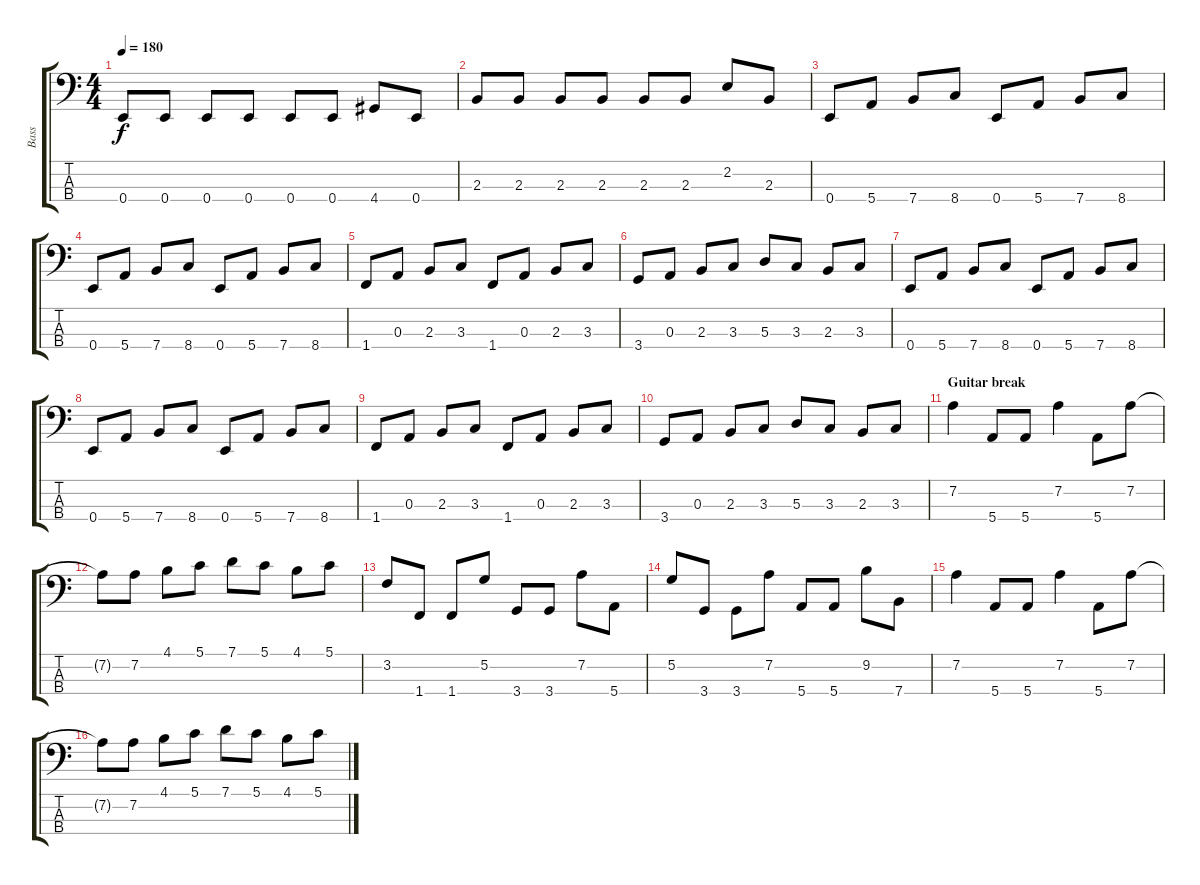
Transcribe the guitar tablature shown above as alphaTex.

\track ("Bass" "Bass") {instrument electricbasspick}
\staff {score tabs}
\tuning (G2 D2 A1 E1) {hide}
\ts (4 4)
\tempo 180
\clef f4
\ks c
0.4.8{dy f} 0.4.8 0.4.8 0.4.8 0.4.8 0.4.8 4.4.8 0.4.8 |
2.3.8 2.3.8 2.3.8 2.3.8 2.3.8 2.3.8 2.2.8 2.3.8 |
0.4.8 5.4.8 7.4.8 8.4.8 0.4.8 5.4.8 7.4.8 8.4.8 |
0.4.8 5.4.8 7.4.8 8.4.8 0.4.8 5.4.8 7.4.8 8.4.8 |
1.4.8 0.3.8 2.3.8 3.3.8 1.4.8 0.3.8 2.3.8 3.3.8 |
3.4.8 0.3.8 2.3.8 3.3.8 5.3.8 3.3.8 2.3.8 3.3.8 |
0.4.8 5.4.8 7.4.8 8.4.8 0.4.8 5.4.8 7.4.8 8.4.8 |
0.4.8 5.4.8 7.4.8 8.4.8 0.4.8 5.4.8 7.4.8 8.4.8 |
1.4.8 0.3.8 2.3.8 3.3.8 1.4.8 0.3.8 2.3.8 3.3.8 |
3.4.8 0.3.8 2.3.8 3.3.8 5.3.8 3.3.8 2.3.8 3.3.8 |
\section ("" "Guitar break")
7.2.4 5.4.8 5.4.8 7.2.4 5.4.8 7.2.8 |
7.2{t}.8 7.2.8 4.1.8 5.1.8 7.1.8 5.1.8 4.1.8 5.1.8 |
3.2.8 1.4.8 1.4.8 5.2.8 3.4.8 3.4.8 7.2.8 5.4.8 |
5.2.8 3.4.8 3.4.8 7.2.8 5.4.8 5.4.8 9.2.8 7.4.8 |
7.2.4 5.4.8 5.4.8 7.2.4 5.4.8 7.2.8 |
7.2{t}.8 7.2.8 4.1.8 5.1.8 7.1.8 5.1.8 4.1.8 5.1.8
